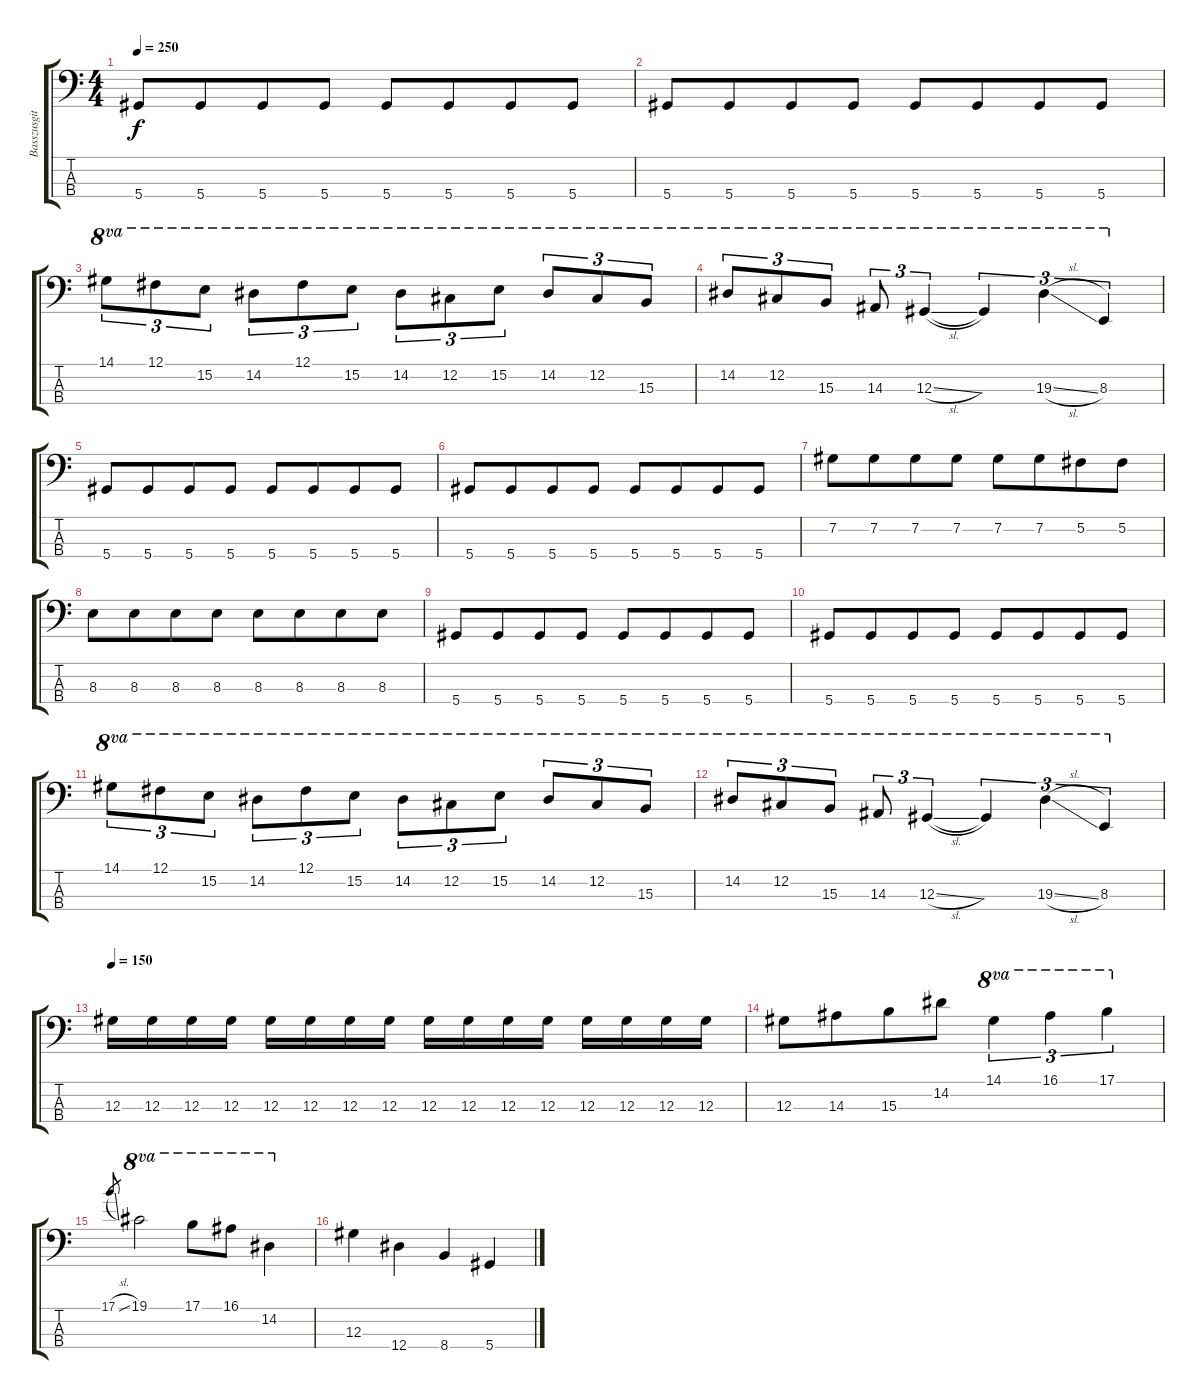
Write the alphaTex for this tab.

\track ("Basszusgitár (Barry Dunaway)" "Basszusgit") {instrument electricbassfinger}
\staff {score tabs}
\tuning (Gb2 Db2 Ab1 Eb1) {hide}
\ts (4 4)
\tempo 250
\clef f4
\ks c
5.4.8{dy f} 5.4.8{beam merge} 5.4.8 5.4.8 5.4.8 5.4.8{beam merge} 5.4.8 5.4.8 |
5.4.8 5.4.8{beam merge} 5.4.8 5.4.8 5.4.8 5.4.8{beam merge} 5.4.8 5.4.8 |
14.1.8{tu (3 2) ot 8va} 12.1.8{tu (3 2) ot 8va} 15.2.8{tu (3 2) ot 8va} 14.2.8{tu (3 2) ot 8va} 12.1.8{tu (3 2) ot 8va} 15.2.8{tu (3 2) ot 8va} 14.2.8{tu (3 2) ot 8va} 12.2.8{tu (3 2) ot 8va} 15.2.8{tu (3 2) ot 8va} 14.2.8{tu (3 2) ot 8va} 12.2.8{tu (3 2) ot 8va} 15.3.8{tu (3 2) ot 8va} |
14.2.8{tu (3 2) ot 8va} 12.2.8{tu (3 2) ot 8va} 15.3.8{tu (3 2) ot 8va} 14.3.8{tu (3 2) ot 8va} 12.3{sl}.4{tu (3 2) ot 8va} 12.3{t}.4{tu (3 2) ot 8va} 19.3{sl}.4{tu (3 2) ot 8va} 8.3.4{tu (3 2) ot 8va} |
5.4.8 5.4.8{beam merge} 5.4.8 5.4.8 5.4.8 5.4.8{beam merge} 5.4.8 5.4.8 |
5.4.8 5.4.8{beam merge} 5.4.8 5.4.8 5.4.8 5.4.8{beam merge} 5.4.8 5.4.8 |
7.2.8 7.2.8{beam merge} 7.2.8 7.2.8 7.2.8 7.2.8{beam merge} 5.2.8 5.2.8 |
8.3.8 8.3.8{beam merge} 8.3.8 8.3.8 8.3.8 8.3.8{beam merge} 8.3.8 8.3.8 |
5.4.8 5.4.8{beam merge} 5.4.8 5.4.8 5.4.8 5.4.8{beam merge} 5.4.8 5.4.8 |
5.4.8 5.4.8{beam merge} 5.4.8 5.4.8 5.4.8 5.4.8{beam merge} 5.4.8 5.4.8 |
14.1.8{tu (3 2) ot 8va} 12.1.8{tu (3 2) ot 8va} 15.2.8{tu (3 2) ot 8va} 14.2.8{tu (3 2) ot 8va} 12.1.8{tu (3 2) ot 8va} 15.2.8{tu (3 2) ot 8va} 14.2.8{tu (3 2) ot 8va} 12.2.8{tu (3 2) ot 8va} 15.2.8{tu (3 2) ot 8va} 14.2.8{tu (3 2) ot 8va} 12.2.8{tu (3 2) ot 8va} 15.3.8{tu (3 2) ot 8va} |
14.2.8{tu (3 2) ot 8va} 12.2.8{tu (3 2) ot 8va} 15.3.8{tu (3 2) ot 8va} 14.3.8{tu (3 2) ot 8va} 12.3{sl}.4{tu (3 2) ot 8va} 12.3{t}.4{tu (3 2) ot 8va} 19.3{sl}.4{tu (3 2) ot 8va} 8.3.4{tu (3 2) ot 8va} |
\tempo 150
12.3.16 12.3.16 12.3.16 12.3.16 12.3.16 12.3.16 12.3.16 12.3.16 12.3.16 12.3.16 12.3.16 12.3.16 12.3.16 12.3.16 12.3.16 12.3.16 |
12.3.8 14.3.8{beam merge} 15.3.8 14.2.8 14.1.4{tu (3 2) ot 8va} 16.1.4{tu (3 2) ot 8va} 17.1.4{tu (3 2) ot 8va} |
17.1{sl}.8{gr} 19.1.2{ot 8va} 17.1.8{ot 8va} 16.1.8{ot 8va} 14.2.4{ot 8va} |
12.3.4 12.4.4 8.4.4 5.4.4
